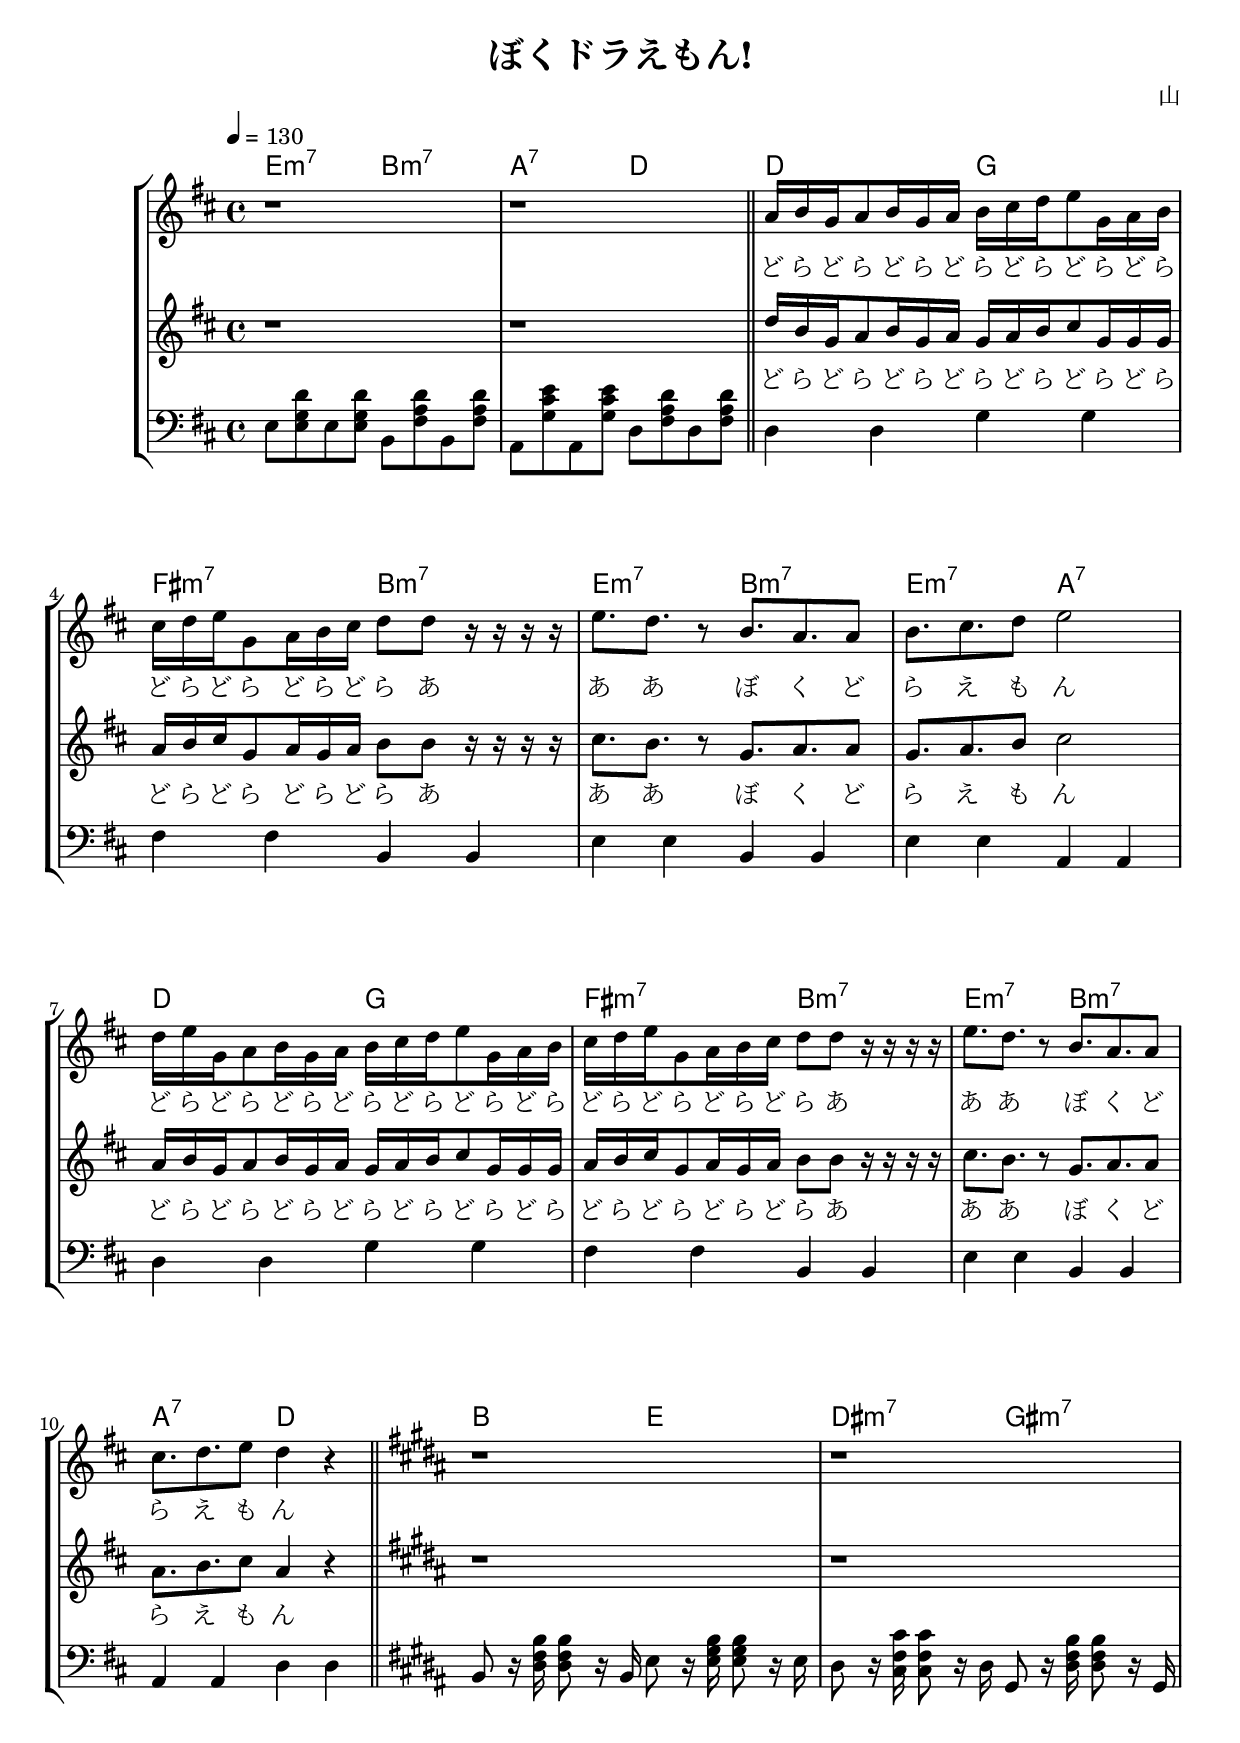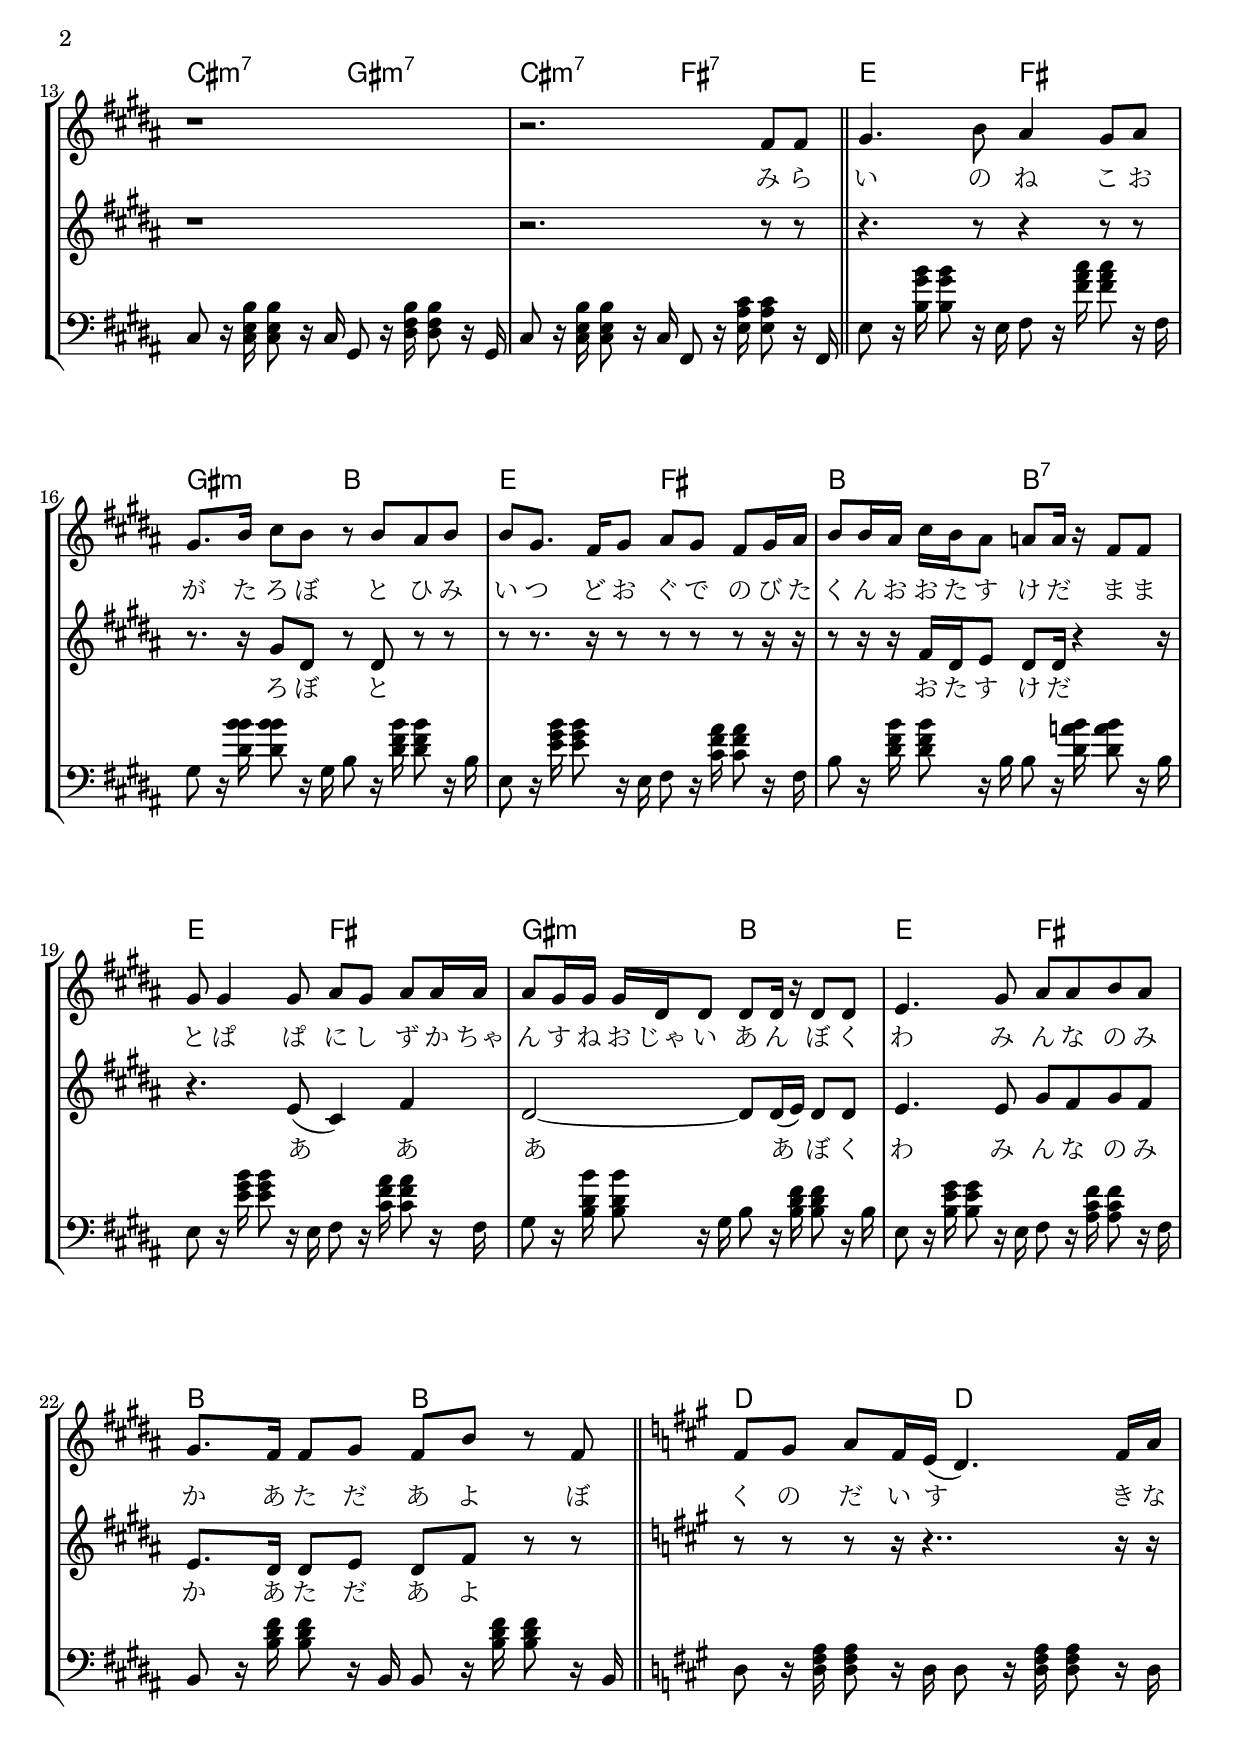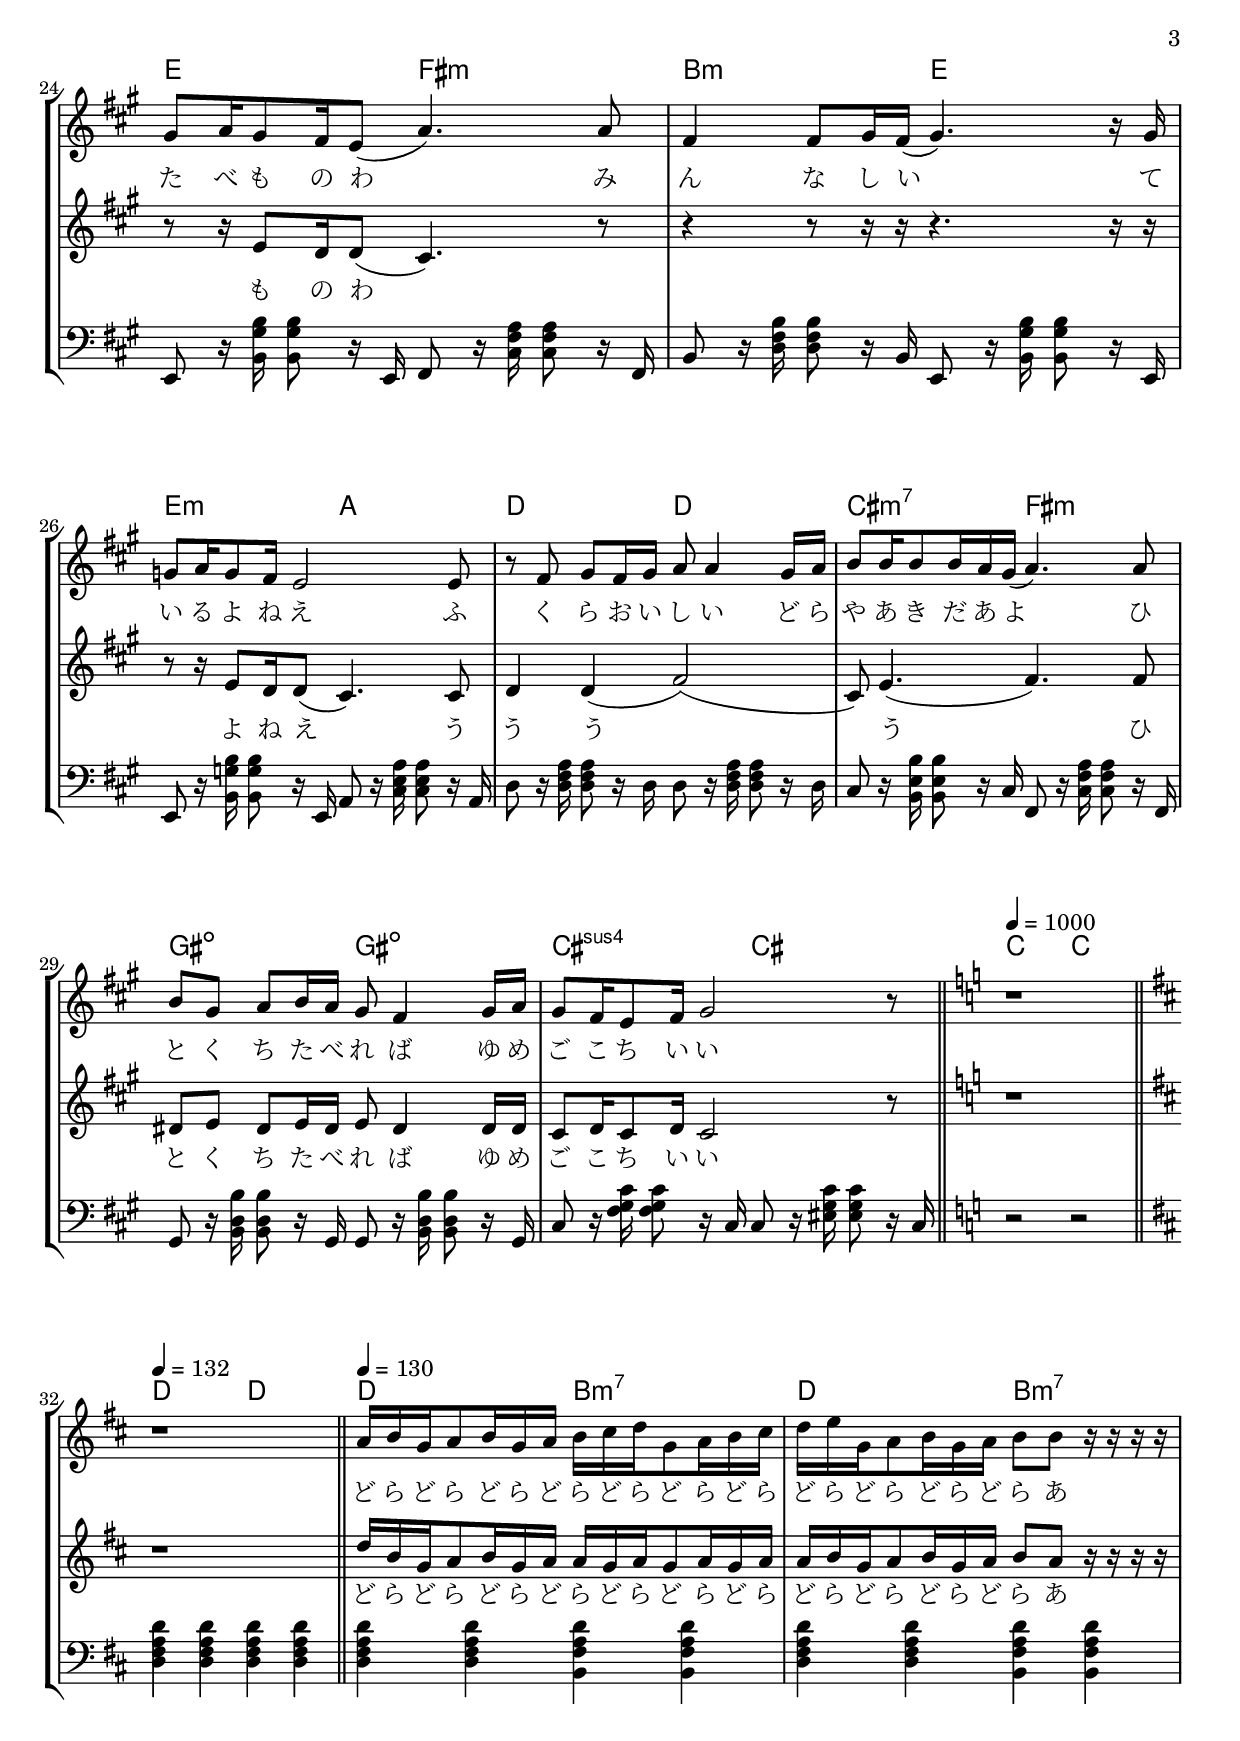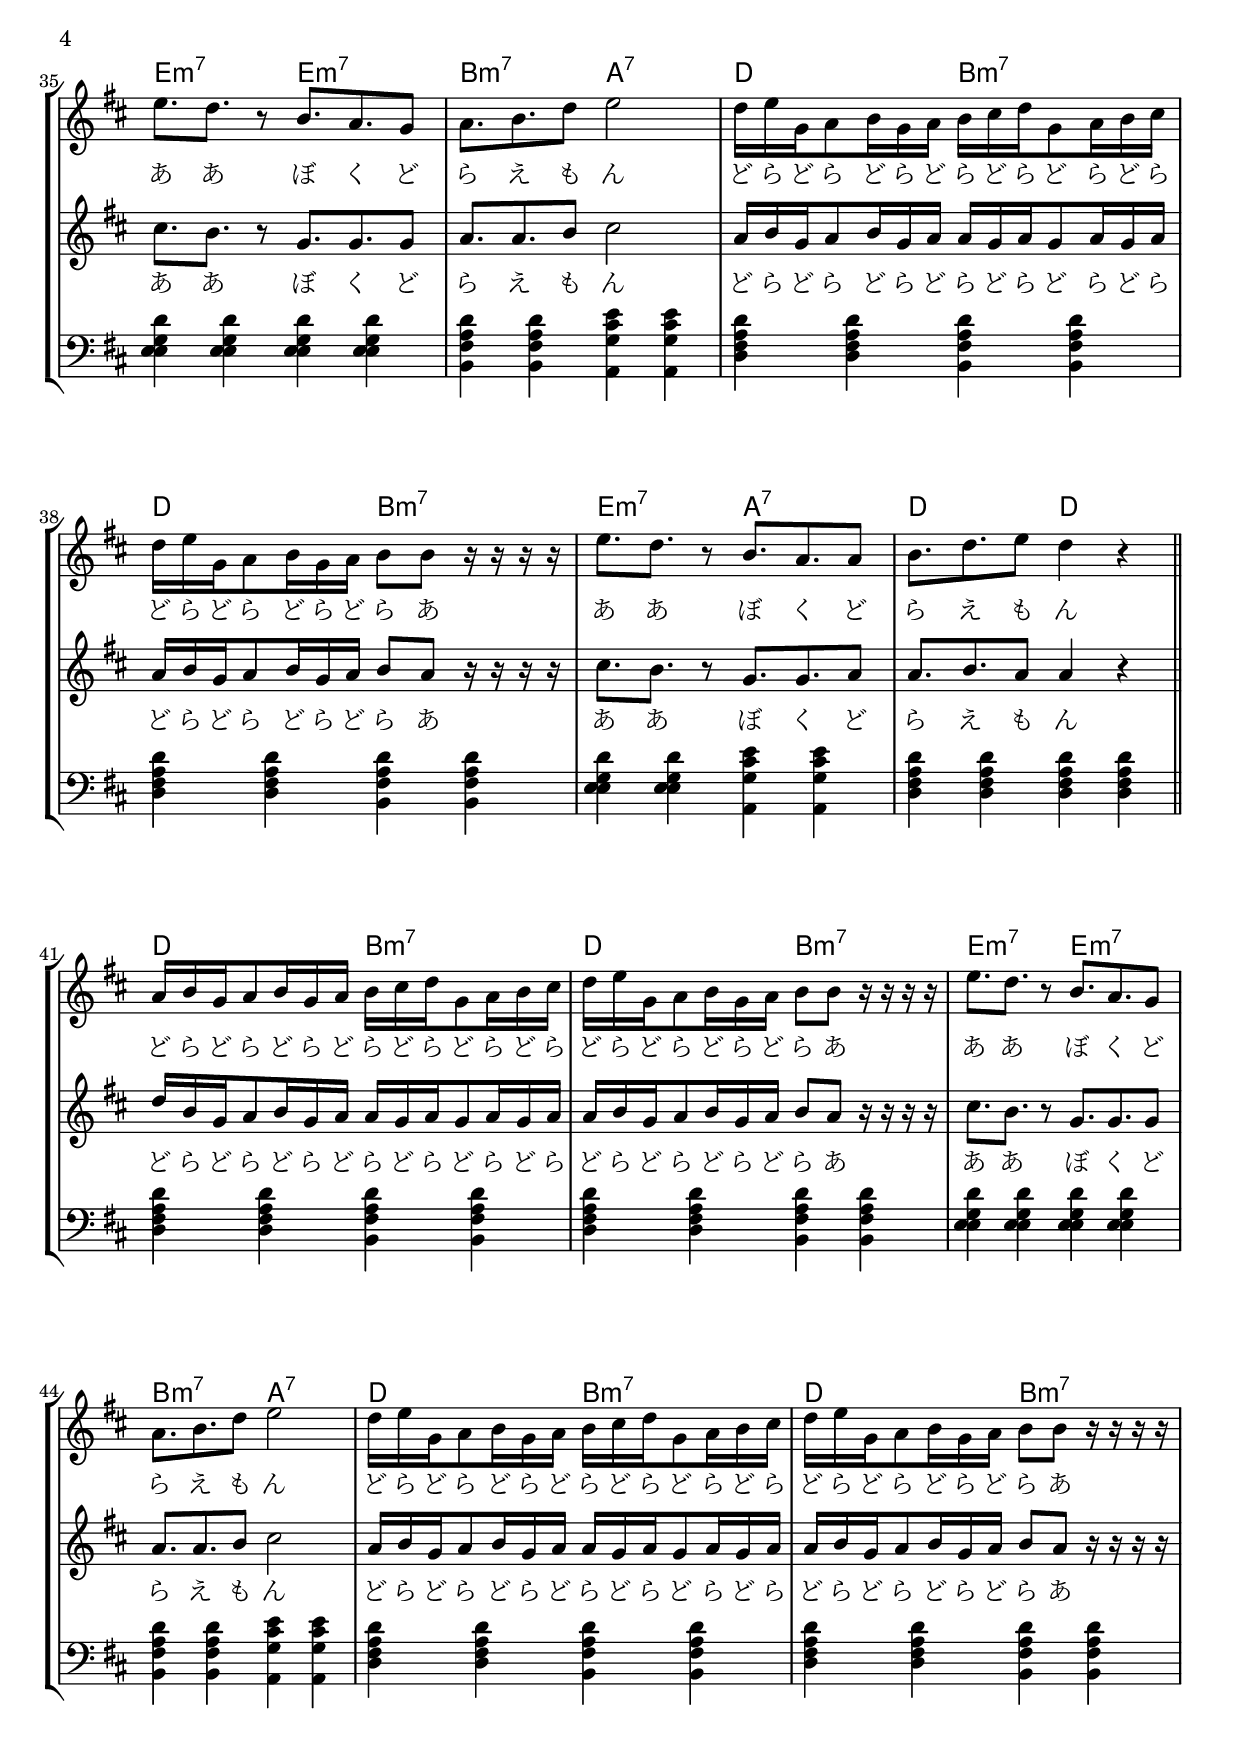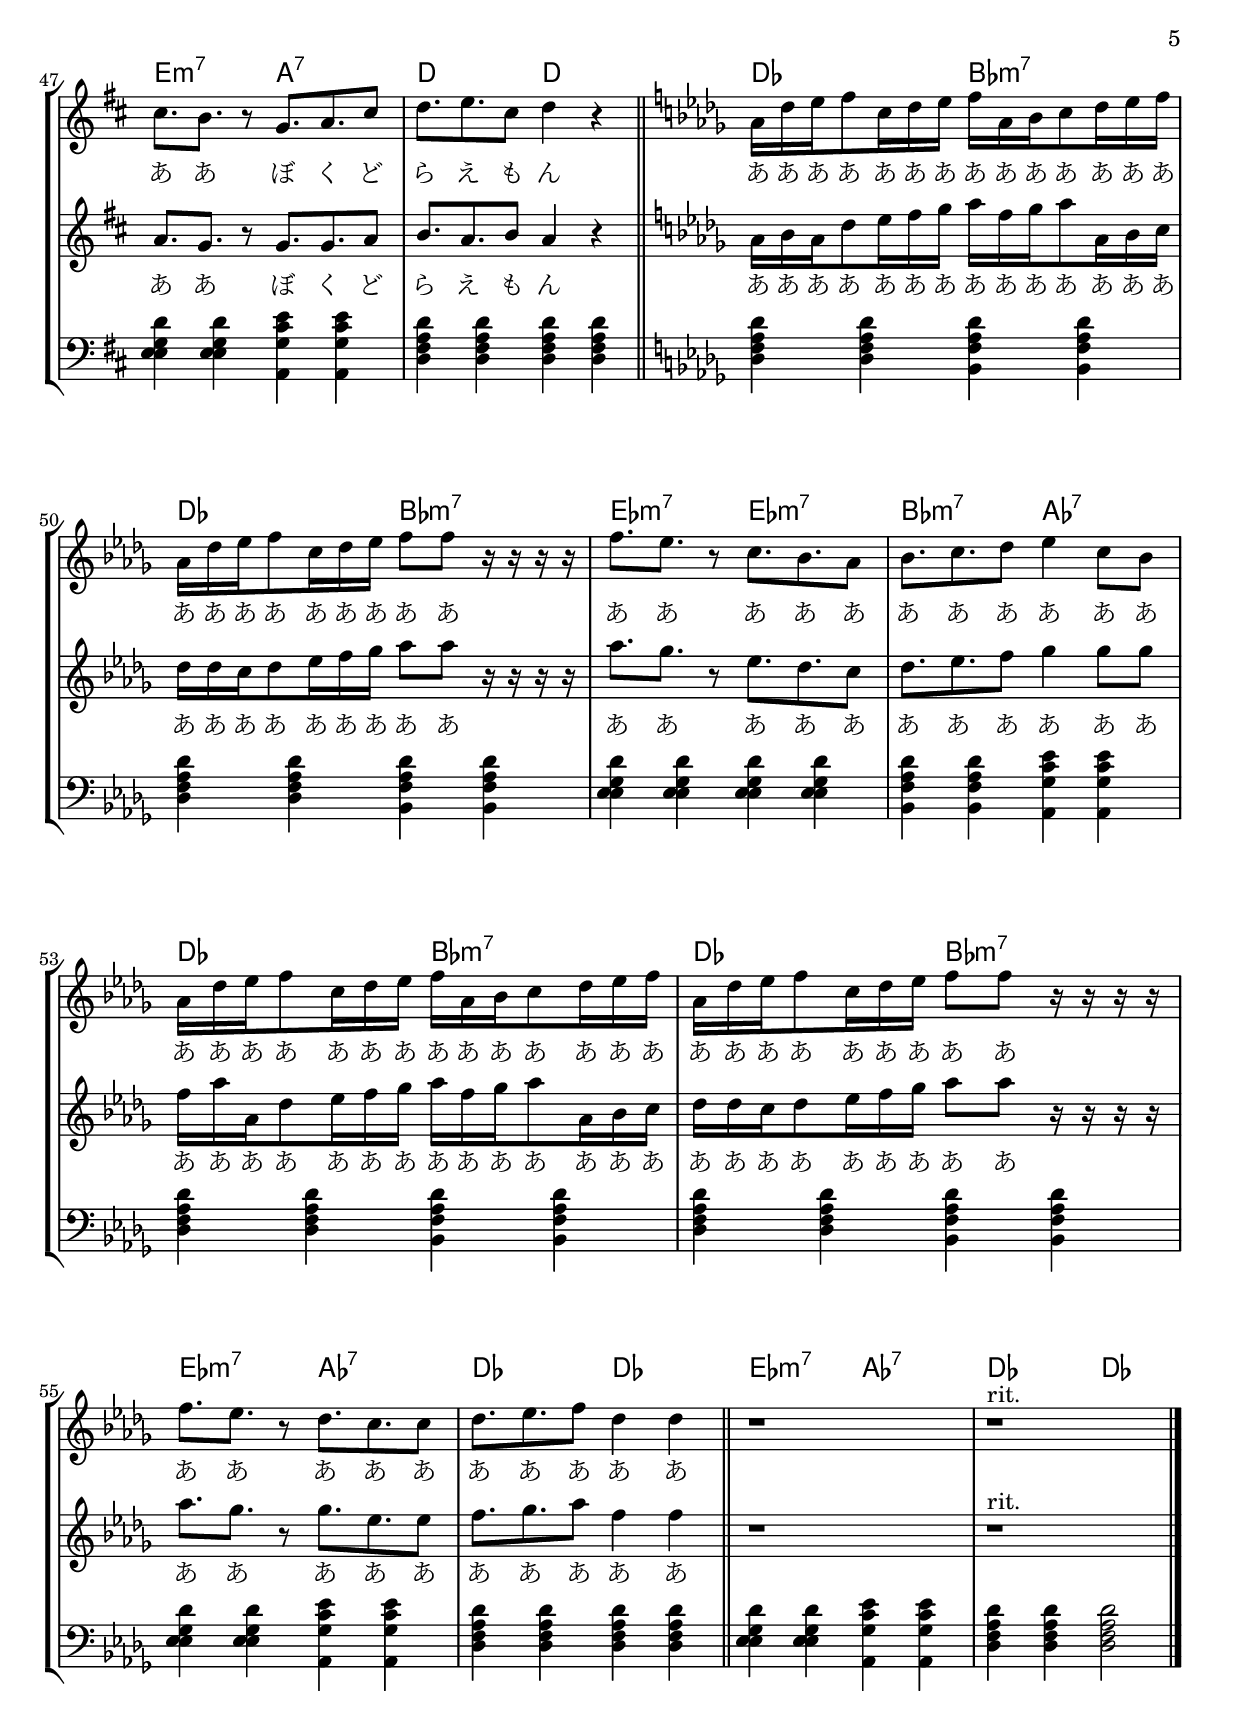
\version "2.12.1"

\header {
	title = \markup {ぼくドラえもん!}
	composer = \markup \center-column {山}
}

harmony = \chordmode {
	e2:min7 b:min7 a:7 d 

	d g fis:min7 b:min7 e:min7 b:min7 e:min7 a:7 d g fis:min7 b:min7 e:min7 b:min7 a:7 d 

	b e dis:min7 gis:min7 cis:min7 gis:min7 cis:min7 fis:7 

	e fis gis:m b e fis b b:7 e fis gis:m b e fis b b 

	d d e fis:m b:m e e:m a d d cis:min7 fis:m gis:dim gis:dim cis:sus4 cis 

	c c 

	d d 

	d b:min7 d b:min7 e:min7 e:min7 b:min7 a:7 d b:min7 d b:min7 e:min7 a:7 d d 

	d b:min7 d b:min7 e:min7 e:min7 b:min7 a:7 d b:min7 d b:min7 e:min7 a:7 d d 

	des bes:min7 des bes:min7 es:min7 es:min7 bes:min7 as:7 des bes:min7 des bes:min7 es:min7 as:7 des des 

	es:min7 as:7 des des 
}

melody = {
	\key d \major
	\tempo 4 = 130
	r1 | r1   
	\set Staff.midiInstrument = #"fss0.23"
	a'16  b'16  g'16  a'8  b'16  g'16  a'16  b'16  cis''16  d''16  e''8  g'16  a'16  b'16 
	cis''16  d''16  e''16  g'8  a'16  b'16  cis''16  d''8  d''8  r16  r16  r16  r16 
	e''8.  d''8.  r8  b'8.  a'8.  a'8 
	b'8.  cis''8.  d''8  e''2 
	d''16  e''16  g'16  a'8  b'16  g'16  a'16  b'16  cis''16  d''16  e''8  g'16  a'16  b'16 
	cis''16  d''16  e''16  g'8  a'16  b'16  cis''16  d''8  d''8  r16  r16  r16  r16 
	e''8.  d''8.  r8  b'8.  a'8.  a'8 
	cis''8.  d''8.  e''8  d''4  	r4 	\key b \major
	r1 | r1 | r1 | r2. 
	\set Staff.midiInstrument = #"fss0.23"
	fis'8  fis'8 
	gis'4.  b'8  ais'4  gis'8  ais'8 
	gis'8.  b'16  cis''8  b'8  r8  b'8  ais'8  b'8 
	b'8  gis'8.  fis'16  gis'8  ais'8  gis'8  fis'8  gis'16  ais'16 
	b'8  b'16  ais'16  cis''16  b'16  ais'8  a'8  a'16  r16  fis'8  fis'8 
	gis'8  gis'4  gis'8  ais'8  gis'8  ais'8  ais'16  ais'16 
	ais'8  gis'16  gis'16  gis'16  dis'16  dis'8  dis'8  dis'16  r16  dis'8  dis'8 
	e'4.  gis'8  ais'8  ais'8  b'8  ais'8 
	gis'8.  fis'16  fis'8  gis'8  fis'8  b'8  	r8 	\set Staff.midiInstrument = #"fss0.23"
	fis'8 
		\key a \major
fis'8  gis'8  a'8  fis'16  e'16  (d'4.)  fis'16  a'16 
	gis'8  a'16  gis'8  fis'16  e'8  (a'4.)  a'8 
	fis'4  fis'8  gis'16  fis'16  (gis'4.)  r16  gis'16 
	g'8  a'16  g'8  fis'16  e'2  e'8 
	r8  fis'8  gis'8  fis'16  gis'16  a'8  a'4  gis'16  a'16 
	b'8  b'16  b'8  b'16  a'16  gis'16  (a'4.)  a'8 
	b'8  gis'8  a'8  b'16  a'16  gis'8  fis'4  gis'16  a'16 
	gis'8  fis'16  e'8  fis'16  gis'2  	r8 	\key c \major
	\tempo 4 = 1000
	r1   
	\key d \major
	\tempo 4 = 132
	r1   
	\set Staff.midiInstrument = #"fss0.23"
		\tempo 4 = 130
a'16  b'16  g'16  a'8  b'16  g'16  a'16  b'16  cis''16  d''16  g'8  a'16  b'16  cis''16 
	d''16  e''16  g'16  a'8  b'16  g'16  a'16  b'8  b'8  r16  r16  r16  r16 
	e''8.  d''8.  r8  b'8.  a'8.  g'8 
	a'8.  b'8.  d''8  e''2 
	d''16  e''16  g'16  a'8  b'16  g'16  a'16  b'16  cis''16  d''16  g'8  a'16  b'16  cis''16 
	d''16  e''16  g'16  a'8  b'16  g'16  a'16  b'8  b'8  r16  r16  r16  r16 
	e''8.  d''8.  r8  b'8.  a'8.  a'8 
	b'8.  d''8.  e''8  d''4  	r4 	\set Staff.midiInstrument = #"fss0.23"
	a'16  b'16  g'16  a'8  b'16  g'16  a'16  b'16  cis''16  d''16  g'8  a'16  b'16  cis''16 
	d''16  e''16  g'16  a'8  b'16  g'16  a'16  b'8  b'8  r16  r16  r16  r16 
	e''8.  d''8.  r8  b'8.  a'8.  g'8 
	a'8.  b'8.  d''8  e''2 
	d''16  e''16  g'16  a'8  b'16  g'16  a'16  b'16  cis''16  d''16  g'8  a'16  b'16  cis''16 
	d''16  e''16  g'16  a'8  b'16  g'16  a'16  b'8  b'8  r16  r16  r16  r16 
	cis''8.  b'8.  r8  g'8.  a'8.  cis''8 
	d''8.  e''8.  cis''8  d''4  	r4 	\set Staff.midiInstrument = #"Distorted Guitar"
		\key des \major
as'16  des''16  es''16  f''8  c''16  des''16  es''16  f''16  as'16  bes'16  c''8  des''16  es''16  f''16 
	as'16  des''16  es''16  f''8  c''16  des''16  es''16  f''8  f''8  r16  r16  r16  r16 
	f''8.  es''8.  r8  c''8.  bes'8.  as'8 
	bes'8.  c''8.  des''8  es''4  c''8  bes'8 
	as'16  des''16  es''16  f''8  c''16  des''16  es''16  f''16  as'16  bes'16  c''8  des''16  es''16  f''16 
	as'16  des''16  es''16  f''8  c''16  des''16  es''16  f''8  f''8  r16  r16  r16  r16 
	f''8.  es''8.  r8  des''8.  c''8.  c''8 
	des''8.  es''8.  f''8  des''4  des''4
	r1 | r1^"rit." \bar "|."
}

words = \lyricmode {
	
	ど  ら  ど  ら  ど  ら  ど  ら  ど  ら  ど  ら  ど  ら  ど  ら  ど  ら  ど  ら  ど  ら  あ  あ  あ  ぼ  く  ど  ら  え  も  ん  ど  ら  ど  ら  ど  ら  ど  ら  ど  ら  ど  ら  ど  ら  ど  ら  ど  ら  ど  ら  ど  ら  あ  あ  あ  ぼ  く  ど  ら  え  も  ん  
	
	み  ら  い  の  ね  こ  お  が  た  ろ  ぼ  と  ひ  み  い  つ  ど  お  ぐ  で  の  び  た  く  ん  お  お  た  す  け  だ  ま  ま  と  ぱ  ぱ  に  し  ず  か  ちゃ  ん  す  ね  お  じゃ  い  あ  ん  ぼ  く  わ  み  ん  な  の  み  か  あ  た  だ  あ  よ  
	ぼ  く  の  だ  い  す  き  な  た  べ  も  の  わ  み  ん  な  し  い  て  い  る  よ  ね  え  ふ  く  ら  お  い  し  い  ど  ら  や  あ  き  だ  あ  よ  ひ  と  く  ち  た  べ  れ  ば  ゆ  め  ご  こ  ち  い  い  
	
	
	ど  ら  ど  ら  ど  ら  ど  ら  ど  ら  ど  ら  ど  ら  ど  ら  ど  ら  ど  ら  ど  ら  あ  あ  あ  ぼ  く  ど  ら  え  も  ん  ど  ら  ど  ら  ど  ら  ど  ら  ど  ら  ど  ら  ど  ら  ど  ら  ど  ら  ど  ら  ど  ら  あ  あ  あ  ぼ  く  ど  ら  え  も  ん  
	ど  ら  ど  ら  ど  ら  ど  ら  ど  ら  ど  ら  ど  ら  ど  ら  ど  ら  ど  ら  ど  ら  あ  あ  あ  ぼ  く  ど  ら  え  も  ん  ど  ら  ど  ら  ど  ら  ど  ら  ど  ら  ど  ら  ど  ら  ど  ら  ど  ら  ど  ら  ど  ら  あ  あ  あ  ぼ  く  ど  ら  え  も  ん  
	あ  あ  あ  あ  あ  あ  あ  あ  あ  あ  あ  あ  あ  あ  あ  あ  あ  あ  あ  あ  あ  あ  あ  あ  あ  あ  あ  あ  あ  あ  あ  あ  あ  あ  あ  あ  あ  あ  あ  あ  あ  あ  あ  あ  あ  あ  あ  あ  あ  あ  あ  あ  あ  あ  あ  あ  あ  あ  あ  あ  あ  あ  あ  あ  あ  あ  あ  
	
}

secondmelody = {
	\key d \major
	\tempo 4 = 130
	r1 | r1   
	\set Staff.midiInstrument = #"fss0.32"
	d''16  b'16  g'16  a'8  b'16  g'16  a'16  g'16  a'16  b'16  cis''8  g'16  g'16  g'16 
	a'16  b'16  cis''16  g'8  a'16  g'16  a'16  b'8  b'8  r16  r16  r16  r16 
	cis''8.  b'8.  r8  g'8.  a'8.  a'8 
	g'8.  a'8.  b'8  cis''2 
	a'16  b'16  g'16  a'8  b'16  g'16  a'16  g'16  a'16  b'16  cis''8  g'16  g'16  g'16 
	a'16  b'16  cis''16  g'8  a'16  g'16  a'16  b'8  b'8  r16  r16  r16  r16 
	cis''8.  b'8.  r8  g'8.  a'8.  a'8 
	a'8.  b'8.  cis''8  a'4  	r4 	\key b \major
	r1 | r1 | r1 | r2. 
	\set Staff.midiInstrument = #"fss0.32"
	r8  r8 
	r4.  r8  r4  r8  r8 
	r8.  r16  gis'8  dis'8  r8  dis'8  r8  r8 
	r8  r8.  r16  r8  r8  r8  r8  r16  r16 
	r8  r16  r16  fis'16  dis'16  e'8  dis'8  dis'16  r4~r16 
	r4.  e'8  (cis'4)  fis'4 
	dis'2~dis'8  dis'16  (e'16)  dis'8  dis'8 
	e'4.  e'8  gis'8  fis'8  gis'8  fis'8 
	e'8.  dis'16  dis'8  e'8  dis'8  fis'8  	r8 	\set Staff.midiInstrument = #"fss0.32"
	r8 
		\key a \major
r8  r8  r8  r16  r4..  r16  r16 
	r8  r16  e'8  d'16  d'8  (cis'4.)  r8 
	r4  r8  r16  r16  r4.  r16  r16 
	r8  r16  e'8  d'16  d'8  (cis'4.)  cis'8 
	d'4  d'4  (fis'2) 
	(cis'8)  e'4.  (fis'4.)  fis'8 
	dis'8  e'8  dis'8  e'16  dis'16  e'8  dis'4  dis'16  dis'16 
	cis'8  d'16  cis'8  d'16  cis'2  	r8 	\key c \major
	\tempo 4 = 1000
	r1   
	\key d \major
	\tempo 4 = 132
	r1   
	\set Staff.midiInstrument = #"fss0.32"
		\tempo 4 = 130
d''16  b'16  g'16  a'8  b'16  g'16  a'16  a'16  g'16  a'16  g'8  a'16  g'16  a'16 
	a'16  b'16  g'16  a'8  b'16  g'16  a'16  b'8  a'8  r16  r16  r16  r16 
	cis''8.  b'8.  r8  g'8.  g'8.  g'8 
	a'8.  a'8.  b'8  cis''2 
	a'16  b'16  g'16  a'8  b'16  g'16  a'16  a'16  g'16  a'16  g'8  a'16  g'16  a'16 
	a'16  b'16  g'16  a'8  b'16  g'16  a'16  b'8  a'8  r16  r16  r16  r16 
	cis''8.  b'8.  r8  g'8.  g'8.  a'8 
	a'8.  b'8.  a'8  a'4  	r4 	\set Staff.midiInstrument = #"fss0.29"
	d''16  b'16  g'16  a'8  b'16  g'16  a'16  a'16  g'16  a'16  g'8  a'16  g'16  a'16 
	a'16  b'16  g'16  a'8  b'16  g'16  a'16  b'8  a'8  r16  r16  r16  r16 
	cis''8.  b'8.  r8  g'8.  g'8.  g'8 
	a'8.  a'8.  b'8  cis''2 
	a'16  b'16  g'16  a'8  b'16  g'16  a'16  a'16  g'16  a'16  g'8  a'16  g'16  a'16 
	a'16  b'16  g'16  a'8  b'16  g'16  a'16  b'8  a'8  r16  r16  r16  r16 
	a'8.  g'8.  r8  g'8.  g'8.  a'8 
	b'8.  a'8.  b'8  a'4  	r4 	\set Staff.midiInstrument = #"FX 6 (goblins)"
		\key des \major
as'16  bes'16  as'16  des''8  es''16  f''16  ges''16  as''16  f''16  ges''16  as''8  as'16  bes'16  c''16 
	des''16  des''16  c''16  des''8  es''16  f''16  ges''16  as''8  as''8  r16  r16  r16  r16 
	as''8.  ges''8.  r8  es''8.  des''8.  c''8 
	des''8.  es''8.  f''8  ges''4  ges''8  ges''8 
	f''16  as''16  as'16  des''8  es''16  f''16  ges''16  as''16  f''16  ges''16  as''8  as'16  bes'16  c''16 
	des''16  des''16  c''16  des''8  es''16  f''16  ges''16  as''8  as''8  r16  r16  r16  r16 
	as''8.  ges''8.  r8  ges''8.  es''8.  es''8 
	f''8.  ges''8.  as''8  f''4  f''4
	r1 | r1^"rit." \bar "|."
}

secondwords = \lyricmode {
	
	ど  ら  ど  ら  ど  ら  ど  ら  ど  ら  ど  ら  ど  ら  ど  ら  ど  ら  ど  ら  ど  ら  あ  あ  あ  ぼ  く  ど  ら  え  も  ん  ど  ら  ど  ら  ど  ら  ど  ら  ど  ら  ど  ら  ど  ら  ど  ら  ど  ら  ど  ら  ど  ら  あ  あ  あ  ぼ  く  ど  ら  え  も  ん  
	
	ろ  ぼ  と  お  た  す  け  だ  あ  あ  あ  あ  ぼ  く  わ  み  ん  な  の  み  か  あ  た  だ  あ  よ  
	も  の  わ  よ  ね  え  う  う  う  う  ひ  と  く  ち  た  べ  れ  ば  ゆ  め  ご  こ  ち  い  い  
	
	
	ど  ら  ど  ら  ど  ら  ど  ら  ど  ら  ど  ら  ど  ら  ど  ら  ど  ら  ど  ら  ど  ら  あ  あ  あ  ぼ  く  ど  ら  え  も  ん  ど  ら  ど  ら  ど  ら  ど  ら  ど  ら  ど  ら  ど  ら  ど  ら  ど  ら  ど  ら  ど  ら  あ  あ  あ  ぼ  く  ど  ら  え  も  ん  
	ど  ら  ど  ら  ど  ら  ど  ら  ど  ら  ど  ら  ど  ら  ど  ら  ど  ら  ど  ら  ど  ら  あ  あ  あ  ぼ  く  ど  ら  え  も  ん  ど  ら  ど  ら  ど  ら  ど  ら  ど  ら  ど  ら  ど  ら  ど  ら  ど  ら  ど  ら  ど  ら  あ  あ  あ  ぼ  く  ど  ら  え  も  ん  
	あ  あ  あ  あ  あ  あ  あ  あ  あ  あ  あ  あ  あ  あ  あ  あ  あ  あ  あ  あ  あ  あ  あ  あ  あ  あ  あ  あ  あ  あ  あ  あ  あ  あ  あ  あ  あ  あ  あ  あ  あ  あ  あ  あ  あ  あ  あ  あ  あ  あ  あ  あ  あ  あ  あ  あ  あ  あ  あ  あ  あ  あ  あ  あ  あ  あ  あ  
	
}

tempochange = {
	\tempo 4 = 130
	r1 | r1 \bar "||"
	\tempo 4 = 130
	r1 | r1 | r1 | r1 | r1 | r1 | r1 | r1 \bar "||"
	\tempo 4 = 130
	r1 | r1 | r1 | r1 \bar "||"
	\tempo 4 = 130
	r1 | r1 | r1 | r1 | r1 | r1 | r1 | r1 \bar "||"
	\tempo 4 = 130
	r1 | r1 | r1 | r1 | r1 | r1 | r1 | r1 \bar "||"
	\tempo 4 = 1000
	r1 \bar "||"
	\tempo 4 = 132
	r1 \bar "||"
	\tempo 4 = 130
	r1 | r1 | r1 | r1 | r1 | r1 | r1 | r1 \bar "||"
	\tempo 4 = 130
	r1 | r1 | r1 | r1 | r1 | r1 | r1 | r1 \bar "||"
	\tempo 4 = 130
	r1 | r1 | r1 | r1 | r1 | r1 | r1 | r1 \bar "||"
	\tempo 4 = 130
	r1 | \tempo 4 = 97 r2 \tempo 4 = 86 r2 \bar "|."
}

mainacc = {
	\clef bass
	\set Staff.midiInstrument = #"Lead 1 (square)"
	\key d \major
	\tempo 4 = 130
	e8 <e g d'> e <e g d'>
	b,8 <fis a d'> b, <fis a d'>
	a,8 <g cis' e'> a, <g cis' e'>
	d8 <fis a d'> d <fis a d'>
	\bar "||"

	\set Staff.midiInstrument = #"Lead 1 (square)"
	d4 d4
	g4 g4
	fis4 fis4
	b,4 b,4
	e4 e4
	b,4 b,4
	e4 e4
	a,4 a,4
	d4 d4
	g4 g4
	fis4 fis4
	b,4 b,4
	e4 e4
	b,4 b,4
	a,4 a,4
	d4 d4
	\bar "||"

	\set Staff.midiInstrument = #"Rock Organ"
	\key b \major
	b,8 r16 <dis fis b>16 <dis fis b>8 r16 b,16
	e8 r16 <e gis b>16 <e gis b>8 r16 e16
	dis8 r16 <cis fis cis'>16 <cis fis cis'>8 r16 dis16
	gis,8 r16 <dis fis b>16 <dis fis b>8 r16 gis,16
	cis8 r16 <cis e b>16 <cis e b>8 r16 cis16
	gis,8 r16 <dis fis b>16 <dis fis b>8 r16 gis,16
	cis8 r16 <cis e b>16 <cis e b>8 r16 cis16
	fis,8 r16 <e ais cis'>16 <e ais cis'>8 r16 fis,16
	\bar "||"

	\set Staff.midiInstrument = #"Lead 1 (square)"
	e8 r16 <b b' gis'>16 <b b' gis'>8 r16 e16
	fis8 r16 <fis' ais' cis''>16 <fis' ais' cis''>8 r16 fis16
	gis8 r16 <dis' b' b'>16 <dis' b' b'>8 r16 gis16
	b8 r16 <dis' fis' b'>16 <dis' fis' b'>8 r16 b16
	e8 r16 <e' gis' b'>16 <e' gis' b'>8 r16 e16
	fis8 r16 <cis' fis' ais'>16 <cis' fis' ais'>8 r16 fis16
	b8 r16 <dis' fis' b'>16 <dis' fis' b'>8 r16 b16
	b8 r16 <dis' a' b'>16 <dis' a' b'>8 r16 b16
	e8 r16 <e' gis' b'>16 <e' gis' b'>8 r16 e16
	fis8 r16 <cis' fis' ais'>16 <cis' fis' ais'>8 r16 fis16
	gis8 r16 <b dis' b'>16 <b dis' b'>8 r16 gis16
	b8 r16 <b dis' fis'>16 <b dis' fis'>8 r16 b16
	e8 r16 <b e' gis'>16 <b e' gis'>8 r16 e16
	fis8 r16 <ais cis' fis'>16 <ais cis' fis'>8 r16 fis16
	b,8 r16 <b dis' fis'>16 <b dis' fis'>8 r16 b,16
	b,8 r16 <b dis' fis'>16 <b dis' fis'>8 r16 b,16
	\bar "||"

	\set Staff.midiInstrument = #"Lead 1 (square)"
	\key a \major
	d8 r16 <d fis a>16 <d fis a>8 r16 d16
	d8 r16 <d fis a>16 <d fis a>8 r16 d16
	e,8 r16 <b, gis b>16 <b, gis b>8 r16 e,16
	fis,8 r16 <cis fis a>16 <cis fis a>8 r16 fis,16
	b,8 r16 <d fis b>16 <d fis b>8 r16 b,16
	e,8 r16 <b, gis b>16 <b, gis b>8 r16 e,16
	e,8 r16 <b, g b>16 <b, g b>8 r16 e,16
	a,8 r16 <cis e a>16 <cis e a>8 r16 a,16
	d8 r16 <d fis a>16 <d fis a>8 r16 d16
	d8 r16 <d fis a>16 <d fis a>8 r16 d16
	cis8 r16 <b, e b>16 <b, e b>8 r16 cis16
	fis,8 r16 <cis fis a>16 <cis fis a>8 r16 fis,16
	gis,8 r16 <b, d b>16 <b, d b>8 r16 gis,16
	gis,8 r16 <b, d b>16 <b, d b>8 r16 gis,16
	cis8 r16 <fis gis cis'>16 <fis gis cis'>8 r16 cis16
	cis8 r16 <eis gis cis'>16 <eis gis cis'>8 r16 cis16
	\bar "||"

	\set Staff.midiInstrument = #"Acoustic grand"
	\key c \major
	\tempo 4 = 1000
	r2
	r2
	\bar "||"

	\set Staff.midiInstrument = #"Lead 1 (square)"
	\key d \major
	\tempo 4 = 132
	<d fis a d'>4 <d fis a d'>4
	<d fis a d'>4 <d fis a d'>4
	\bar "||"

	\set Staff.midiInstrument = #"Lead 1 (square)"
	\tempo 4 = 130
	<d fis a d'>4 <d fis a d'>4
	<b, fis a d'>4 <b, fis a d'>4
	<d fis a d'>4 <d fis a d'>4
	<b, fis a d'>4 <b, fis a d'>4
	<e e g d'>4 <e e g d'>4
	<e e g d'>4 <e e g d'>4
	<b, fis a d'>4 <b, fis a d'>4
	<a, g cis' e'>4 <a, g cis' e'>4
	<d fis a d'>4 <d fis a d'>4
	<b, fis a d'>4 <b, fis a d'>4
	<d fis a d'>4 <d fis a d'>4
	<b, fis a d'>4 <b, fis a d'>4
	<e e g d'>4 <e e g d'>4
	<a, g cis' e'>4 <a, g cis' e'>4
	<d fis a d'>4 <d fis a d'>4
	<d fis a d'>4 <d fis a d'>4
	\bar "||"

	\set Staff.midiInstrument = #"Lead 2 (sawtooth)"
	<d fis a d'>4 <d fis a d'>4
	<b, fis a d'>4 <b, fis a d'>4
	<d fis a d'>4 <d fis a d'>4
	<b, fis a d'>4 <b, fis a d'>4
	<e e g d'>4 <e e g d'>4
	<e e g d'>4 <e e g d'>4
	<b, fis a d'>4 <b, fis a d'>4
	<a, g cis' e'>4 <a, g cis' e'>4
	<d fis a d'>4 <d fis a d'>4
	<b, fis a d'>4 <b, fis a d'>4
	<d fis a d'>4 <d fis a d'>4
	<b, fis a d'>4 <b, fis a d'>4
	<e e g d'>4 <e e g d'>4
	<a, g cis' e'>4 <a, g cis' e'>4
	<d fis a d'>4 <d fis a d'>4
	<d fis a d'>4 <d fis a d'>4
	\bar "||"

	\set Staff.midiInstrument = #"Lead 2 (sawtooth)"
	\key des \major
	<des f as des'>4 <des f as des'>4
	<bes, f as des'>4 <bes, f as des'>4
	<des f as des'>4 <des f as des'>4
	<bes, f as des'>4 <bes, f as des'>4
	<es es ges des'>4 <es es ges des'>4
	<es es ges des'>4 <es es ges des'>4
	<bes, f as des'>4 <bes, f as des'>4
	<as, ges c' es'>4 <as, ges c' es'>4
	<des f as des'>4 <des f as des'>4
	<bes, f as des'>4 <bes, f as des'>4
	<des f as des'>4 <des f as des'>4
	<bes, f as des'>4 <bes, f as des'>4
	<es es ges des'>4 <es es ges des'>4
	<as, ges c' es'>4 <as, ges c' es'>4
	<des f as des'>4 <des f as des'>4
	<des f as des'>4 <des f as des'>4
	\bar "||"

	\set Staff.midiInstrument = #"Lead 2 (sawtooth)"
	<es es ges des'>4 <es es ges des'>4
	<as, ges c' es'>4 <as, ges c' es'>4
	<des f as des'>4 <des f as des'>4
	<des f as des'>2
	\bar "|."
}

subacc = {
	\clef bass
	\set Staff.midiInstrument = #"Acoustic Guitar (steel)"
	\key d \major
	\tempo 4 = 130
	e8 e8 g8 d'8
	b,8 fis8 a8 d'8
	a,8 g8 cis'8 e'8
	d8 fis8 a8 d'8
	\bar "||"

	\set Staff.midiInstrument = #"Acoustic Guitar (steel)"
	d8 fis8 a8 d'8
	g8 g8 b8 d'8
	fis8 e8 a8 e'8
	b,8 fis8 a8 d'8
	e8 e8 g8 d'8
	b,8 fis8 a8 d'8
	e8 e8 g8 d'8
	a,8 g8 cis'8 e'8
	d8 fis8 a8 d'8
	g8 g8 b8 d'8
	fis8 e8 a8 e'8
	b,8 fis8 a8 d'8
	e8 e8 g8 d'8
	b,8 fis8 a8 d'8
	a,8 g8 cis'8 e'8
	d8 fis8 a8 d'8
	\bar "||"

	\set Staff.midiInstrument = #"Acoustic Guitar (steel)"
	\key b \major
	b,8 dis <fis b> dis
	e8 e <gis b> e
	dis8 cis <fis cis'> cis
	gis,8 dis <fis b> dis
	cis8 cis <e b> cis
	gis,8 dis <fis b> dis
	cis8 cis <e b> cis
	fis,8 e <ais cis'> e
	\bar "||"

	\set Staff.midiInstrument = #"Acoustic Guitar (steel)"
	e8 b <b' gis'> b
	fis8 fis' <ais' cis''> fis'
	gis8 dis' <b' b'> dis'
	b8 dis' <fis' b'> dis'
	e8 e' <gis' b'> e'
	fis8 cis' <fis' ais'> cis'
	b8 dis' <fis' b'> dis'
	b8 dis' <a' b'> dis'
	e8 e' <gis' b'> e'
	fis8 cis' <fis' ais'> cis'
	gis8 b <dis' b'> b
	b8 b <dis' fis'> b
	e8 b <e' gis'> b
	fis8 ais <cis' fis'> ais
	b,8 b <dis' fis'> b
	b,8 b <dis' fis'> b
	\bar "||"

	\set Staff.midiInstrument = #"Acoustic Guitar (steel)"
	\key a \major
	d8 d <fis a> d
	d8 d <fis a> d
	e,8 b, <gis b> b,
	fis,8 cis <fis a> cis
	b,8 d <fis b> d
	e,8 b, <gis b> b,
	e,8 b, <g b> b,
	a,8 cis <e a> cis
	d8 d <fis a> d
	d8 d <fis a> d
	cis8 b, <e b> b,
	fis,8 cis <fis a> cis
	gis,8 b, <d b> b,
	gis,8 b, <d b> b,
	cis8 fis <gis cis'> fis
	cis8 eis <gis cis'> eis
	\bar "||"

	\set Staff.midiInstrument = #"Acoustic grand"
	\key c \major
	\tempo 4 = 1000
	r2
	r2
	\bar "||"

	\set Staff.midiInstrument = #"Rock Organ"
	\key d \major
	\tempo 4 = 132
	d8 fis8 a8 d'8
	d8 fis8 a8 d'8
	\bar "||"

	\set Staff.midiInstrument = #"Distorted Guitar"
	\tempo 4 = 130
	d8 d' a fis
	b,8 d' a fis
	d8 d' a fis
	b,8 d' a fis
	e8 d' g e
	e8 d' g e
	b,8 d' a fis
	a,8 e' cis' g
	d8 d' a fis
	b,8 d' a fis
	d8 d' a fis
	b,8 d' a fis
	e8 d' g e
	a,8 e' cis' g
	d8 d' a fis
	d8 d' a fis
	\bar "||"

	\set Staff.midiInstrument = #"Distorted Guitar"
	d8 fis8 a8 d'8
	b,8 fis8 a8 d'8
	d8 fis8 a8 d'8
	b,8 fis8 a8 d'8
	e8 e8 g8 d'8
	e8 e8 g8 d'8
	b,8 fis8 a8 d'8
	a,8 g8 cis'8 e'8
	d8 fis8 a8 d'8
	b,8 fis8 a8 d'8
	d8 fis8 a8 d'8
	b,8 fis8 a8 d'8
	e8 e8 g8 d'8
	a,8 g8 cis'8 e'8
	d8 fis8 a8 d'8
	d8 fis8 a8 d'8
	\bar "||"

	\set Staff.midiInstrument = #"FX 6 (goblins)"
	\key des \major
	des8 f8 as8 des'8
	bes,8 f8 as8 des'8
	des8 f8 as8 des'8
	bes,8 f8 as8 des'8
	es8 es8 ges8 des'8
	es8 es8 ges8 des'8
	bes,8 f8 as8 des'8
	as,8 ges8 c'8 es'8
	des8 f8 as8 des'8
	bes,8 f8 as8 des'8
	des8 f8 as8 des'8
	bes,8 f8 as8 des'8
	es8 es8 ges8 des'8
	as,8 ges8 c'8 es'8
	des8 f8 as8 des'8
	des8 f8 as8 des'8
	\bar "||"

	\set Staff.midiInstrument = #"FX 6 (goblins)"
	es8 es8 ges8 des'8
	as,8 ges8 c'8 es'8
	des8 f8 as8 des'8
	<des f as des'>2
	\bar "|."
}

percA = {
	\drummode {
	r4 sn2 sn8. sn16  |r8 sn8 sn4 sn8 sn8 sn16 sn8 sn16  \bar "||"
	r4 sn2 sn8. sn16  |r4 sn2 sn8. sn16  |r4 sn2 sn8. sn16  |r4 sn2 sn8. sn16  |r4 sn2 sn8. sn16  |r4 sn2 sn8. sn16  |r4 sn2 sn8. sn16  |r8 sn8 sn4 sn8 sn8 sn16 sn8 sn16  \bar "||"
	r4 sn2 sn8. sn16  |r4 sn2 sn8. sn16  |r4 sn2 sn8. sn16  |r8 sn8 sn4 sn8 sn8 sn16 sn8 sn16  \bar "||"
	r4 sn2 sn8. sn16  |r4 sn2 sn8. sn16  |r4 sn2 sn8. sn16  |r4 sn2 sn8. sn16  |r4 sn2 sn8. sn16  |r4 sn2 sn8. sn16  |r4 sn2 sn8. sn16  |r8 sn8 sn4 sn8 sn8 sn16 sn8 sn16  \bar "||"
	r1  |r1  |r1  |r1  |r1  |r1  |r1  |r2 r8 hho4 hho8  \bar "||"
	r1 \bar "||"
	r2 hho2  \bar "||"
	cymc1  |r1  |r1  |r1  |cymc1  |r1  |r1  |r1  \bar "||"
	cymc1  |r1  |r1  |r1  |cymc1  |r1  |r1  |r1  \bar "||"
	r4 sn2 sn8. sn16  |r4 sn2 sn8. sn16  |r4 sn2 sn8. sn16  |r4 sn2 sn8. sn16  |r4 sn2 sn8. sn16  |r4 sn2 sn8. sn16  |r4 sn2 sn8. sn16  |r8 sn8 sn4 sn8 sn8 sn16 sn8 sn16  \bar "||"
	r1 |r1 \bar "|."
	}
}

percB = {
	\drummode {
	r4. r16 tommh8 tommh4. r16  |r1  \bar "||"
	r4. r16 tommh8 tommh4. r16  |r1  |r4. r16 tommh8 tommh4. r16  |r1  |r4. r16 tommh8 tommh4. r16  |r1  |r4. r16 tommh8 tommh4. r16  |r1  \bar "||"
	r4. r16 tommh8 tommh4. r16  |r1  |r4. r16 tommh8 tommh4. r16  |r1  \bar "||"
	r4. r16 tommh8 tommh4. r16  |r1  |r4. r16 tommh8 tommh4. r16  |r1  |r4. r16 tommh8 tommh4. r16  |r1  |r4. r16 tommh8 tommh4. r16  |r1  \bar "||"
	r4. hhp2 hhp8  |r4. hhp2 hhp8  |r4. hhp2 hhp8  |r4. hhp2 hhp8  |r4. hhp2 hhp8  |r4. hhp2 hhp8  |r4. hhp2 hhp8  |hhp4 hhp4 hhp4 hhp4  \bar "||"
	r1 \bar "||"
	hh8 hh16 hh16 hh8 hh16 hh8 hh4. r16  \bar "||"
	r8 hho8 hho8 hho8 hho8 hho8 hho8 hho8  |hho8 hho8 hho8 hho8 hho8 hho8 hho8 hho8  |hho8 hho8 hho8 hho8 hho8 hho8 hho8 hho8  |hho8 hho8 hho8 hho8 hho8 hho4.  |r8 hho8 hho8 hho8 hho8 hho8 hho8 hho8  |hho8 hho8 hho8 hho8 hho8 hho8 hho8 hho8  |hho8 hho8 hho8 hho8 hho8 hho8 hho8 hho8  |hho8 hho8 hho8 hho8 hho8 hho4.  \bar "||"
	r8 hho8 hho8 hho8 hho8 hho8 hho8 hho8  |hho8 hho8 hho8 hho8 hho8 hho8 hho8 hho8  |hho8 hho8 hho8 hho8 hho8 hho8 hho8 hho8  |hho8 hho8 hho8 hho8 hho8 hho4.  |r8 hho8 hho8 hho8 hho8 hho8 hho8 hho8  |hho8 hho8 hho8 hho8 hho8 hho8 hho8 hho8  |hho8 hho8 hho8 hho8 hho8 hho8 hho8 hho8  |hho8 hho8 hho8 hho8 hho8 hho4.  \bar "||"
	r4. r16 tommh8 tommh4. r16  |r1  |r4. r16 tommh8 tommh4. r16  |r1  |r4. r16 tommh8 tommh4. r16  |r1  |r4. r16 tommh8 tommh4. r16  |r1  \bar "||"
	r1 |r1 \bar "|."
	}
}

percC = {
	\drummode {
	r8 toml8 toml8 toml8 toml8 toml8 toml8 toml8  |toml8 toml8 toml8 toml8 toml8 toml8 toml8 toml8  \bar "||"
	r8 toml8 toml8 toml8 toml8 toml8 toml8 toml8  |toml8 toml8 toml8 toml8 toml8 toml8 toml8 toml8  |toml8 toml8 toml8 toml8 toml8 toml8 toml8 toml8  |toml8 toml8 toml8 toml8 toml8 toml8 toml8 toml8  |r8 toml8 toml8 toml8 toml8 toml8 toml8 toml8  |toml8 toml8 toml8 toml8 toml8 toml8 toml8 toml8  |toml8 toml8 toml8 toml8 toml8 toml8 toml8 toml8  |toml8 toml8 toml8 toml8 toml8 toml8 toml8 toml8  \bar "||"
	r8 toml8 toml8 toml8 toml8 toml8 toml8 toml8  |toml8 toml8 toml8 toml8 toml8 toml8 toml8 toml8  |toml8 toml8 toml8 toml8 toml8 toml8 toml8 toml8  |toml8 toml8 toml8 toml8 toml8 toml8 toml8 toml8  \bar "||"
	r8 toml8 toml8 toml8 toml8 toml8 toml8 toml8  |toml8 toml8 toml8 toml8 toml8 toml8 toml8 toml8  |toml8 toml8 toml8 toml8 toml8 toml8 toml8 toml8  |toml8 toml8 toml8 toml8 toml8 toml8 toml8 toml8  |r8 toml8 toml8 toml8 toml8 toml8 toml8 toml8  |toml8 toml8 toml8 toml8 toml8 toml8 toml8 toml8  |toml8 toml8 toml8 toml8 toml8 toml8 toml8 toml8  |toml8 toml8 toml8 toml8 toml8 toml8 toml8 toml8  \bar "||"
	hh4 hh4 hh4 hh4  |hh4 hh4 hh4 hh4  |hh4 hh4 hh4 hh4  |hh4 hh4 hh4 hh4  |hh4 hh4 hh4 hh4  |hh4 hh4 hh4 hh4  |hh4 hh4 hh4 hh4  |r4. hh2 r8  \bar "||"
	r1 \bar "||"
	r4 sn4. sn16 sn8 sn16 sn16 sn16  \bar "||"
	r1  |r1  |r1  |r2. hh4  |r1  |r1  |r1  |r2. hh4  \bar "||"
	r1  |r1  |r1  |r2. hh4  |r1  |r1  |r1  |r2. hh4  \bar "||"
	r8 toml8 toml8 toml8 toml8 toml8 toml8 toml8  |toml8 toml8 toml8 toml8 toml8 toml8 toml8 toml8  |toml8 toml8 toml8 toml8 toml8 toml8 toml8 toml8  |toml8 toml8 toml8 toml8 toml8 toml8 toml8 toml8  |r8 toml8 toml8 toml8 toml8 toml8 toml8 toml8  |toml8 toml8 toml8 toml8 toml8 toml8 toml8 toml8  |toml8 toml8 toml8 toml8 toml8 toml8 toml8 toml8  |toml8 toml8 toml8 toml8 toml8 toml8 toml8 toml8  \bar "||"
	r1 |r1 \bar "|."
	}
}

percD = {
	\drummode {
	r1  |r4. r16 tomfh2 r16  \bar "||"
	r1  |r4. r16 tomfh8 tomfh4. r16  |r1  |r4. r16 tomfh8 tomfh4. r16  |r1  |r4. r16 tomfh8 tomfh4. r16  |r1  |r4. r16 tomfh2 r16  \bar "||"
	r1  |r4. r16 tomfh8 tomfh4. r16  |r1  |r4. r16 tomfh2 r16  \bar "||"
	r1  |r4. r16 tomfh8 tomfh4. r16  |r1  |r4. r16 tomfh8 tomfh4. r16  |r1  |r4. r16 tomfh8 tomfh4. r16  |r1  |r4. r16 tomfh2 r16  \bar "||"
	bd2. r8 bd8  |bd8. bd8. bd2 bd8  |bd2. r8 bd8  |bd8. bd8. bd2 bd8  |bd2. r8 bd8  |bd8. bd8. bd2 bd8  |bd2. r8 bd8  |bd8. bd4. r16 bd4 bd8  \bar "||"
	r1 \bar "||"
	bd4. bd8. bd4. r16  \bar "||"
	r8 sn4 sn4 sn4 sn8  |r8 sn4 sn4 sn4 sn8  |r8 sn4 sn4 sn4 sn8  |r8 sn4 sn4 sn8. sn16 sn16 sn16  |r8 sn4 sn4 sn4 sn8  |r8 sn4 sn4 sn4 sn8  |r8 sn4 sn4 sn4 sn8  |r8 sn4 sn4 sn8. sn16 sn16 sn16  \bar "||"
	r8 sn4 sn4 sn4 sn8  |r8 sn4 sn4 sn4 sn8  |r8 sn4 sn4 sn4 sn8  |r8 sn4 sn4 sn8. sn16 sn16 sn16  |r8 sn4 sn4 sn4 sn8  |r8 sn4 sn4 sn4 sn8  |r8 sn4 sn4 sn4 sn8  |r8 sn4 sn4 sn8. sn16 sn16 sn16  \bar "||"
	r1  |r4. r16 tomfh8 tomfh4. r16  |r1  |r4. r16 tomfh8 tomfh4. r16  |r1  |r4. r16 tomfh8 tomfh4. r16  |r1  |r4. r16 tomfh2 r16  \bar "||"
	r1 |r1 \bar "|."
	}
}

percE = {
	\drummode {
	bd4. r16 bd8. bd4.  |bd4. bd8 bd4 r16 bd8.  \bar "||"
	bd4. r16 bd8. bd4.  |bd8. bd4. r16 bd4 bd8  |bd8. bd4 bd8. bd4.  |bd8. bd4. r16 bd4 bd8  |bd4. r16 bd8. bd4.  |bd8. bd4. r16 bd4 bd8  |bd8. bd4 bd8. bd4.  |bd4. bd8 bd4 r16 bd8.  \bar "||"
	bd4. r16 bd8. bd4.  |bd8. bd4. r16 bd4 bd8  |bd8. bd4 bd8. bd4.  |bd4. bd8 bd4 r16 bd8.  \bar "||"
	bd4. r16 bd8. bd4.  |bd8. bd4. r16 bd4 bd8  |bd8. bd4 bd8. bd4.  |bd8. bd4. r16 bd4 bd8  |bd4. r16 bd8. bd4.  |bd8. bd4. r16 bd4 bd8  |bd8. bd4 bd8. bd4.  |bd4. bd8 bd4 r16 bd8.  \bar "||"
	r1 | r1 | r1 | r1 | r1 | r1 | r1 | r1 \bar "||"
	r1 \bar "||"
	r2. cymc4  \bar "||"
	bd4 bd16 bd8. bd8. bd8 bd8.  |bd4 bd16 bd8. bd16 bd8 bd8 bd8.  |bd4 bd16 bd8. bd8. bd8 bd8.  |bd4 bd16 bd8. bd16 bd8. bd4  |bd4 bd16 bd8. bd8. bd8 bd8.  |bd4 bd16 bd8. bd16 bd8 bd8 bd8.  |bd4 bd16 bd8. bd8. bd8 bd8.  |bd4 bd16 bd8. bd16 bd8. bd4  \bar "||"
	bd4 bd16 bd8. bd8. bd8 bd8.  |bd4 bd16 bd8. bd16 bd8 bd8 bd8.  |bd4 bd16 bd8. bd8. bd8 bd8.  |bd4 bd16 bd8. bd16 bd8. bd4  |bd4 bd16 bd8. bd8. bd8 bd8.  |bd4 bd16 bd8. bd16 bd8 bd8 bd8.  |bd4 bd16 bd8. bd8. bd8 bd8.  |bd4 bd16 bd8. bd16 bd8. bd4  \bar "||"
	bd4. r16 bd8. bd4.  |bd8. bd4. r16 bd4 bd8  |bd8. bd4 bd8. bd4.  |bd8. bd4. r16 bd4 bd8  |bd4. r16 bd8. bd4.  |bd8. bd4. r16 bd4 bd8  |bd8. bd4 bd8. bd4.  |bd4. bd8 bd4 r16 bd8.  \bar "||"
	r1 |r1 \bar "|."
	}
}

percF = {
	\drummode {
	cymc1  |r1 \bar "||"
	cymc1  |r1 |r1 |r1 |cymc1  |r1 |r1 |r1 \bar "||"
	cymc1  |r1 |r1 |r1 \bar "||"
	cymc1  |r1 |r1 |r1 |cymc1  |r1 |r1 |r1 \bar "||"
	r1 | r1 | r1 | r1 | r1 | r1 | r1 | r1 \bar "||"
	r1 \bar "||"
	r1 \bar "||"
	r1 | r1 | r1 | r1 | r1 | r1 | r1 | r1 \bar "||"
	r1 | r1 | r1 | r1 | r1 | r1 | r1 | r1 \bar "||"
	cymc1  |r1 |r1 |r1 |cymc1  |r1 |r1 |r1 \bar "||"
	r1 | r1 \bar "|."
	}
}

\score {
	<<
		\new StaffGroup <<
			\new ChordNames {\harmony}
			\new Voice = "melody" {\melody}
			\new Lyrics \lyricsto "melody" \words
			\new Voice = "secondmelody" {\secondmelody}
			\new Lyrics \lyricsto "secondmelody" \secondwords
			\new Staff = "mainacc" {\mainacc}
		>>
	>>
	\layout { }
}
